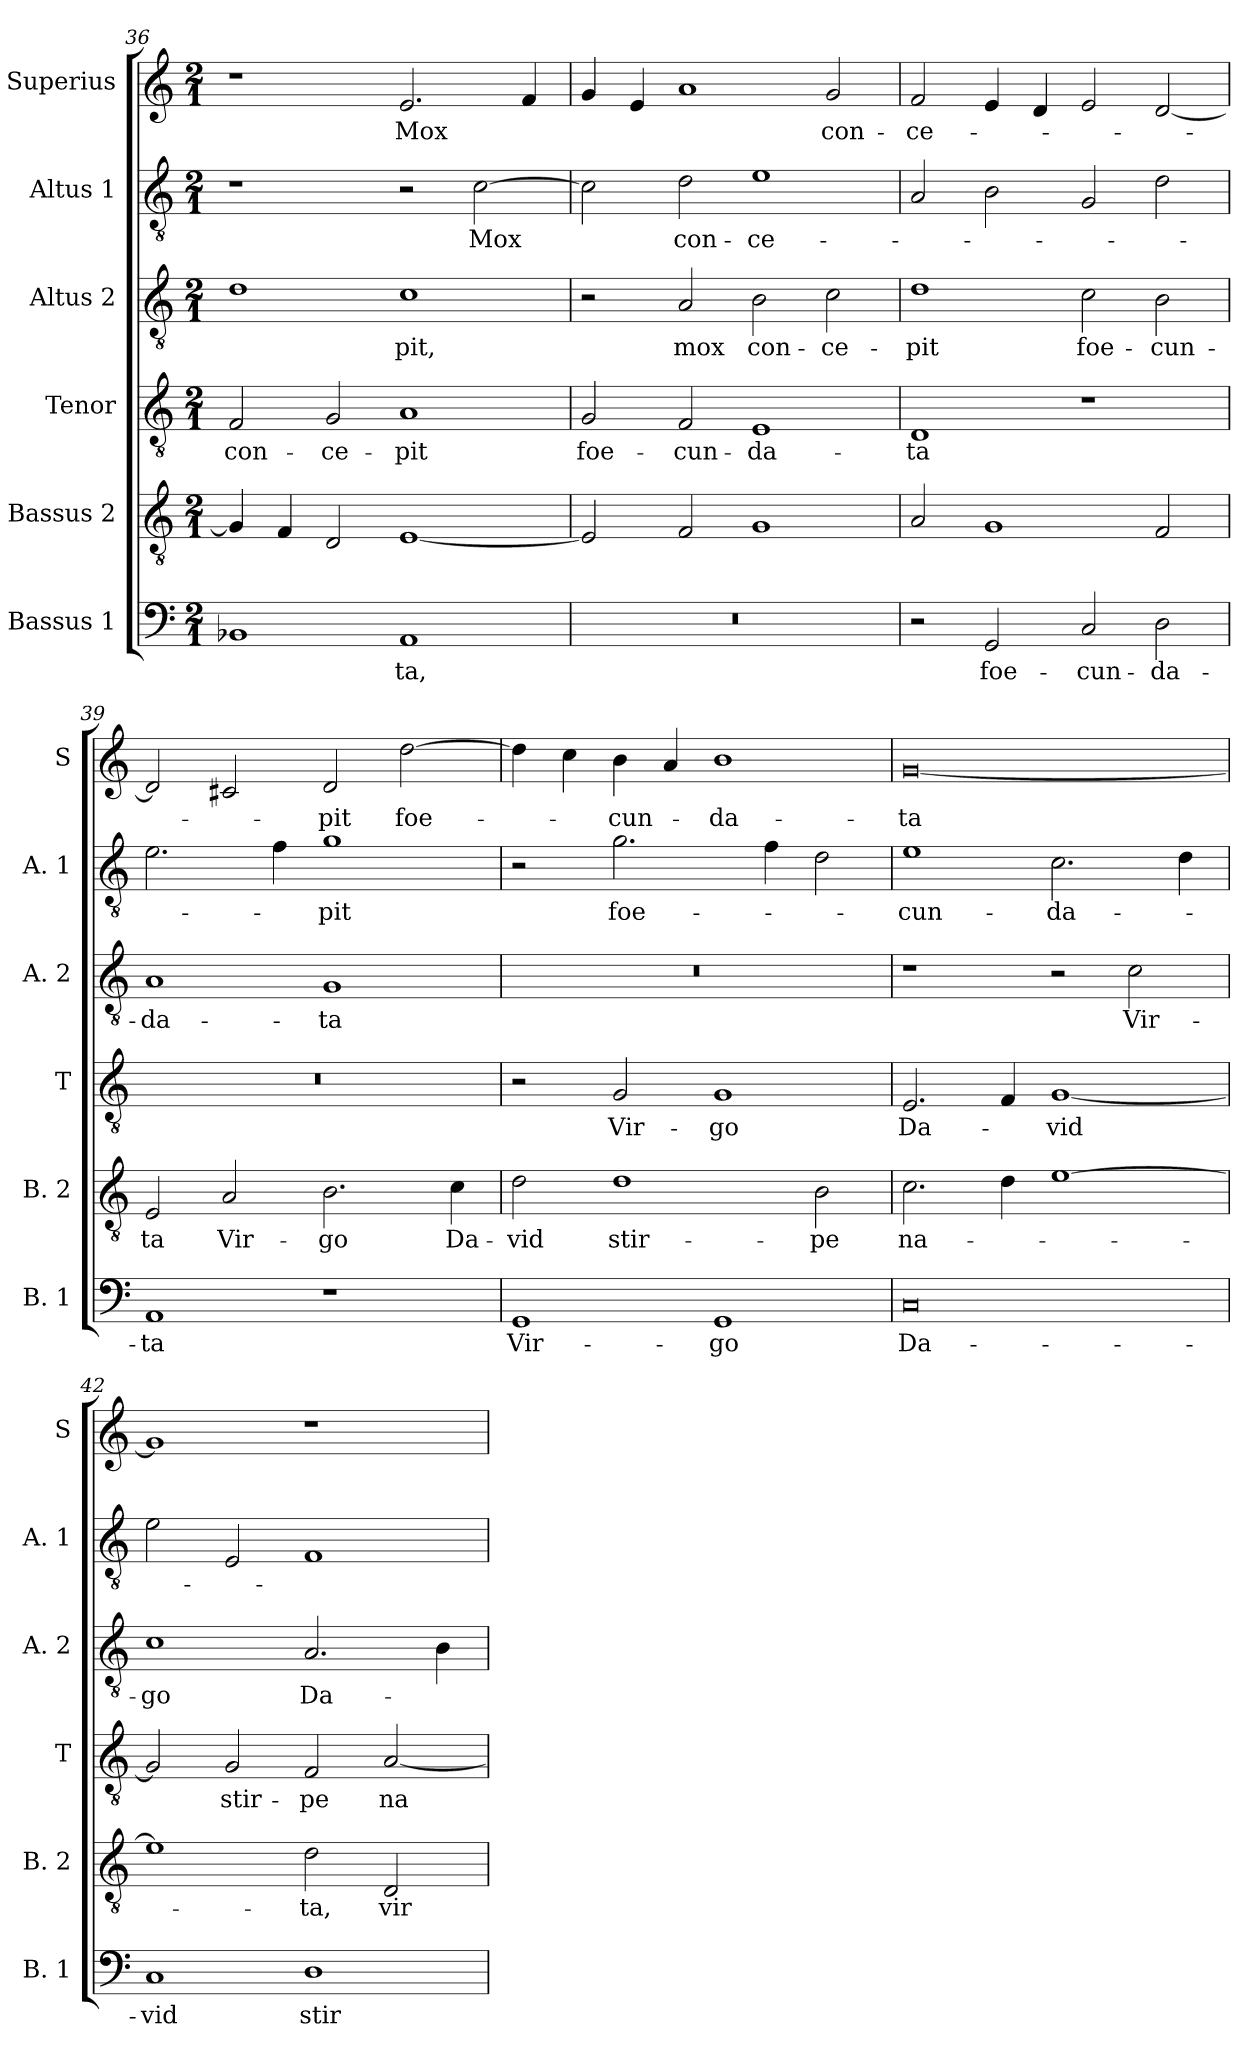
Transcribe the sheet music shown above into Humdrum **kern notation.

**kern	**text	**kern	**text	**kern	**text	**kern	**text	**kern	**text	**kern	**text
*part6	*part6	*part5	*part5	*part4	*part4	*part3	*part3	*part2	*part2	*part1	*part1
*staff6	*staff6	*staff5	*staff5	*staff4	*staff4	*staff3	*staff3	*staff2	*staff2	*staff1	*staff1
*I"Bassus 1	*	*I"Bassus 2	*	*I"Tenor	*	*I"Altus 2	*	*I"Altus 1	*	*I"Superius	*
*I'B. 1	*	*I'B. 2	*	*I'T	*	*I'A. 2	*	*I'A. 1	*	*I'S	*
*clefF4	*	*clefGv2	*	*clefGv2	*	*clefGv2	*	*clefGv2	*	*clefG2	*
*k[]	*	*k[]	*	*k[]	*	*k[]	*	*k[]	*	*k[]	*
*C:	*	*C:	*	*C:	*	*C:	*	*C:	*	*C:	*
*M2/1	*	*M2/1	*	*M2/1	*	*M2/1	*	*M2/1	*	*M2/1	*
=36	=36	=36	=36	=36	=36	=36	=36	=36	=36	=36	=36
1BB-X	.	4G]	.	2F	con-	1d	.	1r	.	1r	.
.	.	4F	.	.	.	.	.	.	.	.	.
.	.	2D	.	2G	-ce-	.	.	.	.	.	.
1AA	-ta,	[1E	.	1A	-pit	1c	-pit,	2r	.	2.e	Mox
.	.	.	.	.	.	.	.	[2c	Mox	.	.
.	.	.	.	.	.	.	.	.	.	4f	.
=37	=37	=37	=37	=37	=37	=37	=37	=37	=37	=37	=37
0r	.	2E]	.	2G	foe-	2r	.	2c]	.	4g	.
.	.	.	.	.	.	.	.	.	.	4e	.
.	.	2F	.	2F	-cun-	2A	mox	2d	con-	1a	.
.	.	1G	.	1E	-da-	2B	con-	1e	-ce-	.	.
.	.	.	.	.	.	2c	-ce-	.	.	2g	con-
=38	=38	=38	=38	=38	=38	=38	=38	=38	=38	=38	=38
2r	.	2A	.	1D	-ta	1d	-pit	2A	.	2f	-ce-
2GG	foe-	1G	.	.	.	.	.	2B	.	4e	.
.	.	.	.	.	.	.	.	.	.	4d	.
2C	-cun-	.	.	1r	.	2c	foe-	2G	.	2e	.
2D	-da-	2F	.	.	.	2B	-cun-	2d	.	[2d	.
=39	=39	=39	=39	=39	=39	=39	=39	=39	=39	=39	=39
1AA	-ta	2E	-ta	0r	.	1A	-da-	2.e	.	2d]	.
.	.	2A	Vir-	.	.	.	.	.	.	2c#X	.
.	.	.	.	.	.	.	.	4f	.	.	.
1r	.	2.B	-go	.	.	1G	-ta	1g	-pit	2d	-pit
.	.	.	.	.	.	.	.	.	.	[2dd	foe-
.	.	4c	Da-	.	.	.	.	.	.	.	.
=40	=40	=40	=40	=40	=40	=40	=40	=40	=40	=40	=40
1GG	Vir-	2d	-vid	2r	.	0r	.	2r	.	4dd]	.
.	.	.	.	.	.	.	.	.	.	4cc	.
.	.	1d	stir-	2G	Vir-	.	.	2.g	foe-	4b	-cun-
.	.	.	.	.	.	.	.	.	.	4a	.
1GG	-go	.	.	1G	-go	.	.	.	.	1b	-da-
.	.	.	.	.	.	.	.	4f	.	.	.
.	.	2B	-pe	.	.	.	.	2d	.	.	.
=41	=41	=41	=41	=41	=41	=41	=41	=41	=41	=41	=41
0C	Da-	2.c	na-	2.E	Da-	1r	.	1e	-cun-	[0g	-ta
.	.	4d	.	4F	.	.	.	.	.	.	.
.	.	[1e	.	[1G	-vid	2r	.	2.c	-da-	.	.
.	.	.	.	.	.	2c	Vir-	.	.	.	.
.	.	.	.	.	.	.	.	4d	.	.	.
=42	=42	=42	=42	=42	=42	=42	=42	=42	=42	=42	=42
1C	-vid	1e]	.	2G]	.	1c	-go	2e	.	1g]	.
.	.	.	.	2G	stir-	.	.	2E	.	.	.
1D	stir-	2d	-ta,	2F	-pe	2.A	Da-	1F	.	1r	.
.	.	2D	vir-	[2A	na-	.	.	.	.	.	.
.	.	.	.	.	.	4B	.	.	.	.	.
=	=	=	=	=	=	=	=	=	=	=	=
*-	*-	*-	*-	*-	*-	*-	*-	*-	*-	*-	*-
